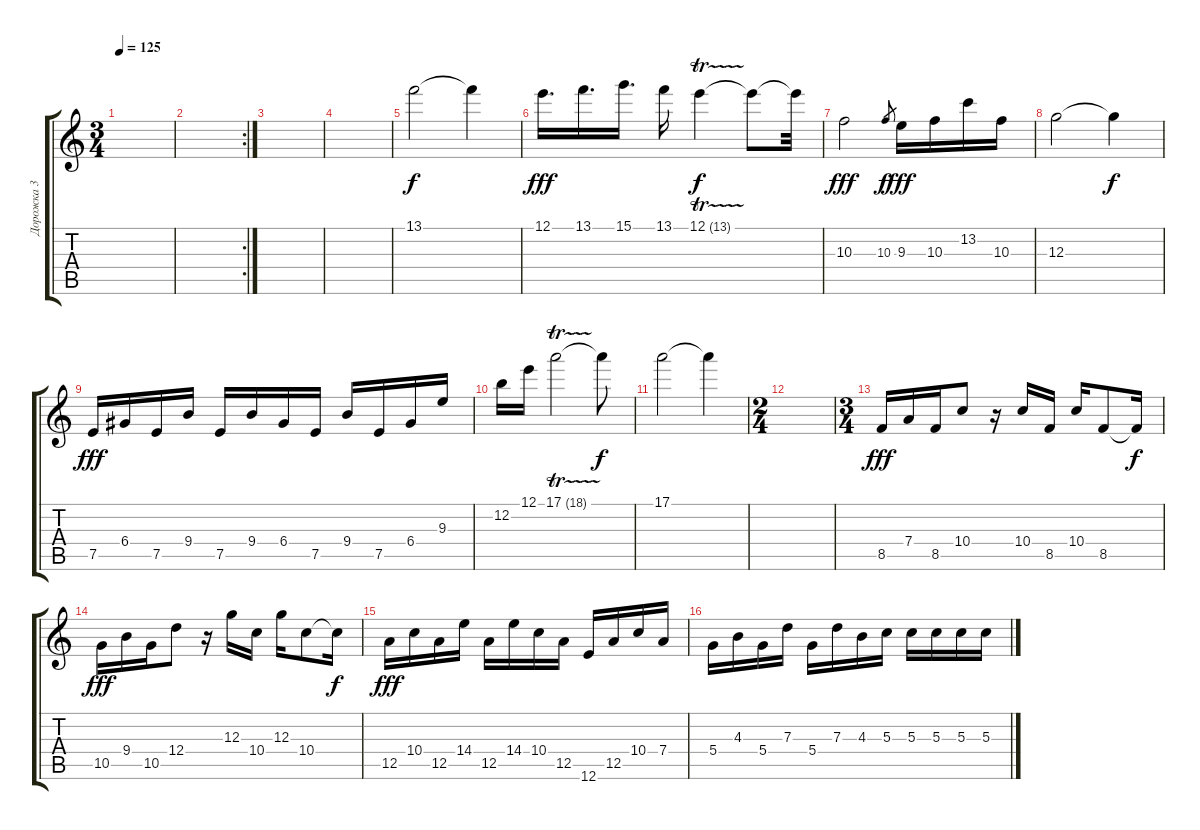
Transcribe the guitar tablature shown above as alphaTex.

\track ("Дорожка 3" "Дорожка 3") {instrument electricguitarjazz}
\staff {score tabs}
\tuning (E4 B3 G3 D3 A2 E2) {hide}
\ts (3 4)
\tempo 125
\clef g2
\ks c
|
\rc 2
|
|
|
13.1.2 13.1{t}.4{dy f} |
12.1.16{d dy fff} 13.1.16{d} 15.1.16{d} 13.1.16 12.1{tr (13 16)}.4{dy f} 12.1{t}.8 12.1{t}.32 |
10.3.2{dy fff} 10.3.8{gr dy f} 9.3.16{dy fff} 10.3.16 13.2.16 10.3.16 |
12.3.2 12.3{t}.4{dy f} |
7.5.16{dy fff} 6.4.16 7.5.16 9.4.16 7.5.16 9.4.16 6.4.16 7.5.16 9.4.16 7.5.16 6.4.16 9.3.16 |
12.2.16 12.1.16 17.1{tr (18 16)}.2 17.1{t}.8{dy f} |
17.1.2 17.1{t}.4 |
\ts (2 4)
|
\ts (3 4)
8.5.16{dy fff} 7.4.16 8.5.16 10.4.8 r.16 10.4.16 8.5.16 10.4.16 8.5.8 8.5{t}.16{dy f} |
10.5.16{dy fff} 9.4.16 10.5.16 12.4.8 r.16 12.3.16 10.4.16 12.3.16 10.4.8 10.4{t}.16{dy f} |
12.5.16{dy fff} 10.4.16 12.5.16 14.4.16 12.5.16 14.4.16 10.4.16 12.5.16 12.6.16 12.5.16 10.4.16 7.4.16 |
5.4.16 4.3.16 5.4.16 7.3.16 5.4.16 7.3.16 4.3.16 5.3.16 5.3.16 5.3.16 5.3.16 5.3.16
